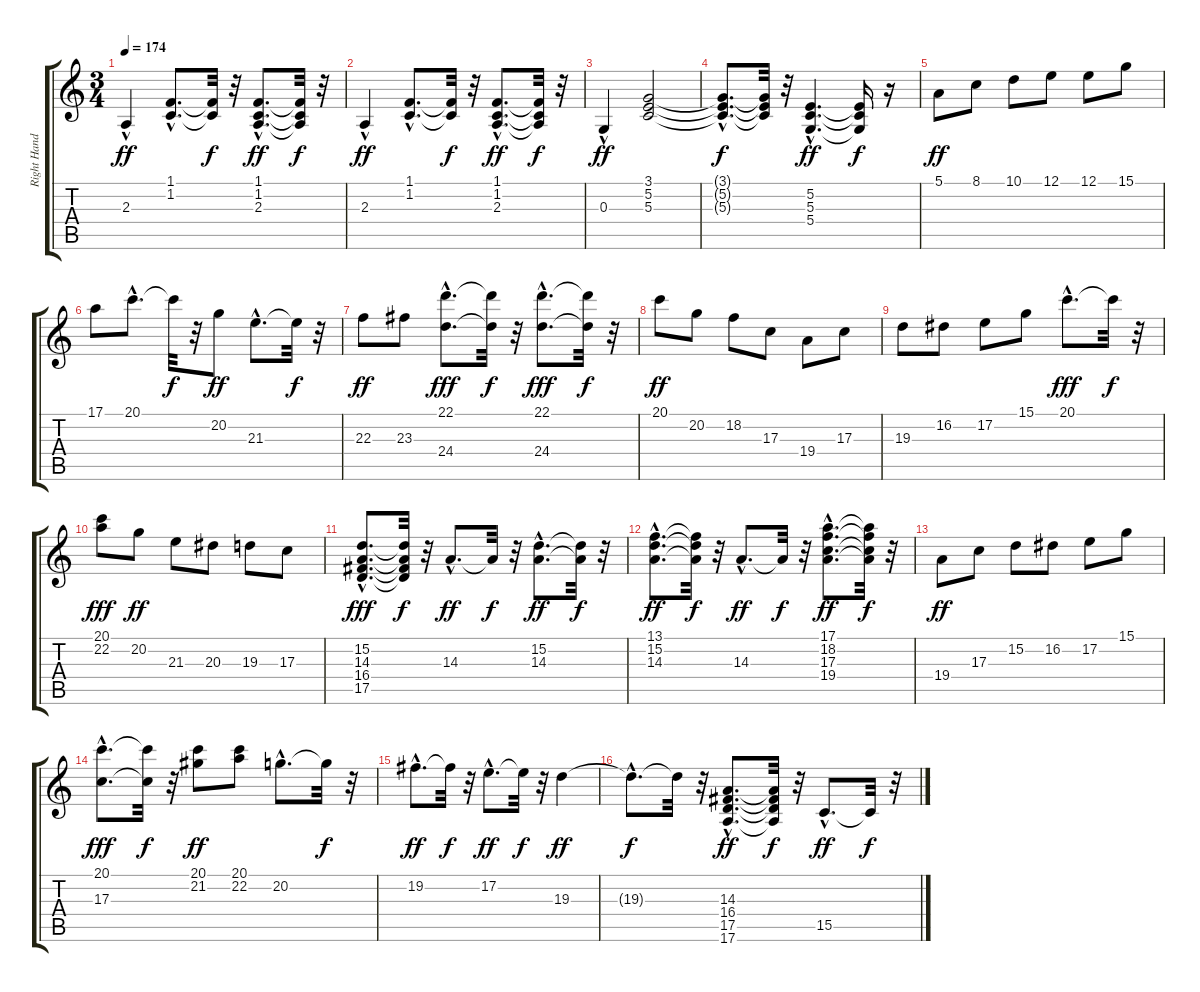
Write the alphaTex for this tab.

\track ("Right Hand" "Right Hand") {instrument brightacousticpiano}
\staff {score tabs}
\tuning (E4 B3 G3 D3 A2 E2) {hide}
\ts (3 4)
\tempo 174
\clef g2
\ks c
2.3{hac}.4{dy ff} (1.1{hac} 1.2{hac}).8{d} (1.1{t} 1.2{t}).32{dy f} r.32 (1.1{hac} 1.2{hac} 2.3{hac}).8{d dy ff} (1.1{t} 1.2{t} 2.3{t}).32{dy f} r.32 |
2.3{hac}.4{dy ff} (1.1{hac} 1.2{hac}).8{d} (1.1{t} 1.2{t}).32{dy f} r.32 (1.1{hac} 1.2{hac} 2.3{hac}).8{d dy ff} (1.1{t} 1.2{t} 2.3{t}).32{dy f} r.32 |
0.3{hac}.4{dy ff} (3.1 5.2 5.3).2 |
(3.1{hac t} 5.2{hac t} 5.3{hac t}).8{d dy f} (3.1{t} 5.2{t} 5.3{t}).32 r.32 (5.2{hac} 5.3{hac} 5.4{hac}).4{d dy ff} (5.2{t} 5.3{t} 5.4{t}).16{dy f} r.16 |
5.1.8{dy ff} 8.1.8 10.1.8 12.1.8 12.1.8 15.1.8 |
17.1.8 20.1{hac}.8{d} 20.1{t}.32{dy f} r.32 20.2.8{dy ff} 21.3{hac}.8{d} 21.3{t}.32{dy f} r.32 |
22.3.8{dy ff} 23.3.8 (22.1{hac} 24.4{hac}).8{d dy fff} (22.1{t} 24.4{t}).32{dy f} r.32 (22.1{hac} 24.4{hac}).8{d dy fff} (22.1{t} 24.4{t}).32{dy f} r.32 |
20.1.8{dy ff} 20.2.8 18.2.8 17.3.8 19.4.8 17.3.8 |
19.3.8 16.2.8 17.2.8 15.1.8 20.1{hac}.8{d dy fff} 20.1{t}.32{dy f} r.32 |
(20.1 22.2).8{dy fff} 20.2.8{dy ff} 21.3.8 20.3.8 19.3.8 17.3.8 |
(15.2{hac} 14.3{hac} 16.4{hac} 17.5{hac}).8{d dy fff} (15.2{t} 14.3{t} 16.4{t} 17.5{t}).32{dy f} r.32 14.3{hac}.8{d dy ff} 14.3{t}.32{dy f} r.32 (15.2{hac} 14.3{hac}).8{d dy ff} (15.2{t} 14.3{t}).32{dy f} r.32 |
(13.1{hac} 15.2{hac} 14.3{hac}).8{d dy ff} (13.1{t} 15.2{t} 14.3{t}).32{dy f} r.32 14.3{hac}.8{d dy ff} 14.3{t}.32{dy f} r.32 (17.1{hac} 18.2{hac} 17.3{hac} 19.4{hac}).8{d dy ff} (17.1{t} 18.2{t} 17.3{t} 19.4{t}).32{dy f} r.32 |
19.4.8{dy ff} 17.3.8 15.2.8 16.2.8 17.2.8 15.1.8 |
(20.1{hac} 17.3{hac}).8{d dy fff} (20.1{t} 17.3{t}).32{dy f} r.32 (20.1 21.2).8{dy ff} (20.1 22.2).8 20.2{hac}.8{d} 20.2{t}.32{dy f} r.32 |
19.2{hac}.8{d dy ff} 19.2{t}.32{dy f} r.32 17.2{hac}.8{d dy ff} 17.2{t}.32{dy f} r.32 19.3.4{dy ff} |
19.3{hac t}.8{d dy f} 19.3{t}.32 r.32 (14.3{hac} 16.4{hac} 17.5{hac} 17.6{hac}).8{d dy ff} (14.3{t} 16.4{t} 17.5{t} 17.6{t}).32{dy f} r.32 15.5{hac}.8{d dy ff} 15.5{t}.32{dy f} r.32
